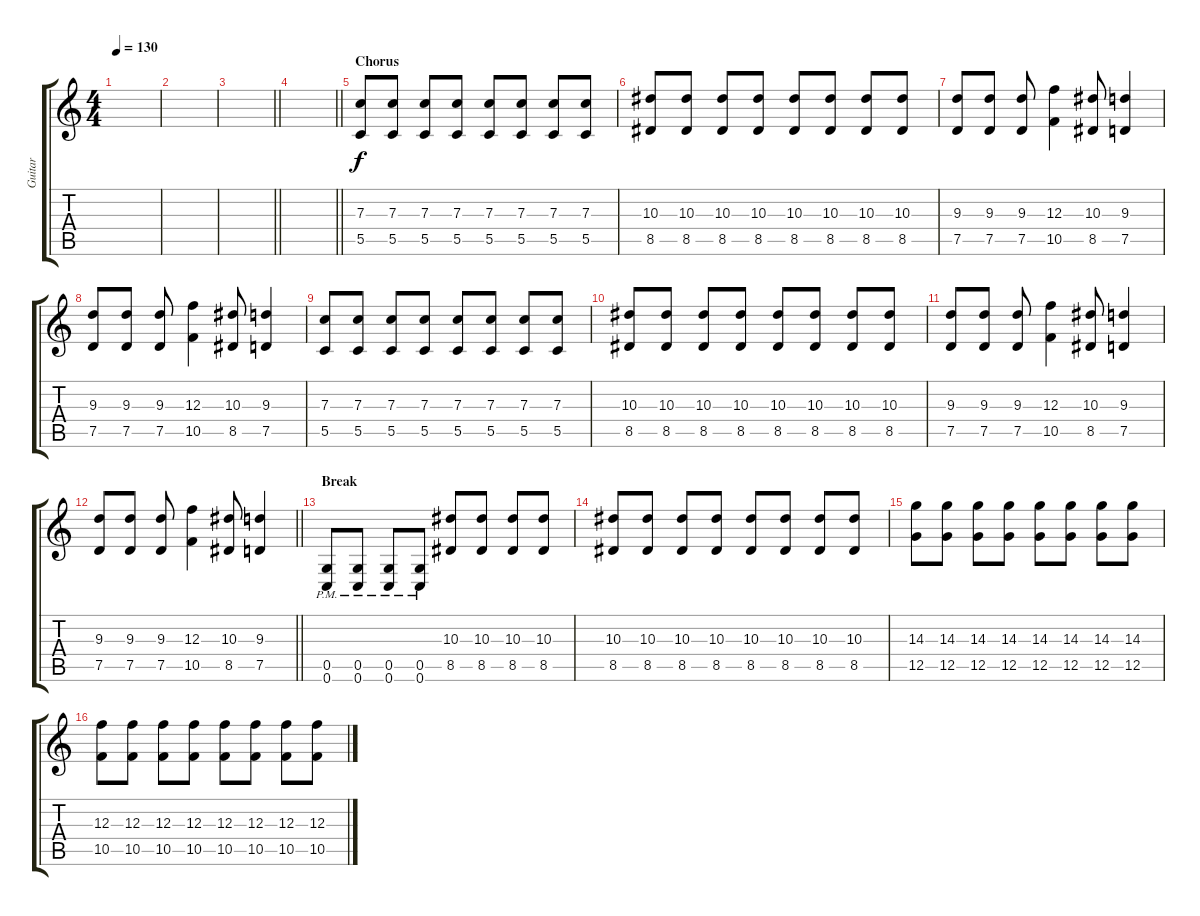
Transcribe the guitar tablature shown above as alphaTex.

\track ("Guitar" "Guitar") {instrument distortionguitar}
\staff {score tabs}
\tuning (D4 A3 F3 C3 G2 C2) {hide}
\ts (4 4)
\tempo 130
\clef g2
\ks c
|
|
\barLineRight lightlight
|
\barLineRight lightlight
|
\section ("" "Chorus")
(7.3 5.5).8 (7.3 5.5).8 (7.3 5.5).8 (7.3 5.5).8 (7.3 5.5).8 (7.3 5.5).8 (7.3 5.5).8 (7.3 5.5).8 |
(10.3 8.5).8 (10.3 8.5).8 (10.3 8.5).8 (10.3 8.5).8 (10.3 8.5).8 (10.3 8.5).8 (10.3 8.5).8 (10.3 8.5).8 |
(9.3 7.5).8 (9.3 7.5).8 (9.3 7.5).8 (12.3 10.5).4 (10.3 8.5).8 (9.3 7.5).4 |
(9.3 7.5).8 (9.3 7.5).8 (9.3 7.5).8 (12.3 10.5).4 (10.3 8.5).8 (9.3 7.5).4 |
(7.3 5.5).8 (7.3 5.5).8 (7.3 5.5).8 (7.3 5.5).8 (7.3 5.5).8 (7.3 5.5).8 (7.3 5.5).8 (7.3 5.5).8 |
(10.3 8.5).8 (10.3 8.5).8 (10.3 8.5).8 (10.3 8.5).8 (10.3 8.5).8 (10.3 8.5).8 (10.3 8.5).8 (10.3 8.5).8 |
(9.3 7.5).8 (9.3 7.5).8 (9.3 7.5).8 (12.3 10.5).4 (10.3 8.5).8 (9.3 7.5).4 |
\barLineRight lightlight
(9.3 7.5).8 (9.3 7.5).8 (9.3 7.5).8 (12.3 10.5).4 (10.3 8.5).8 (9.3 7.5).4 |
\section ("" "Break")
(0.5{pm} 0.6{pm}).8 (0.5{pm} 0.6{pm}).8 (0.5{pm} 0.6{pm}).8 (0.5{pm} 0.6{pm}).8 (10.3 8.5).8 (10.3 8.5).8 (10.3 8.5).8 (10.3 8.5).8 |
(10.3 8.5).8 (10.3 8.5).8 (10.3 8.5).8 (10.3 8.5).8 (10.3 8.5).8 (10.3 8.5).8 (10.3 8.5).8 (10.3 8.5).8 |
(14.3 12.5).8 (14.3 12.5).8 (14.3 12.5).8 (14.3 12.5).8 (14.3 12.5).8 (14.3 12.5).8 (14.3 12.5).8 (14.3 12.5).8 |
(12.3 10.5).8 (12.3 10.5).8 (12.3 10.5).8 (12.3 10.5).8 (12.3 10.5).8 (12.3 10.5).8 (12.3 10.5).8 (12.3 10.5).8
